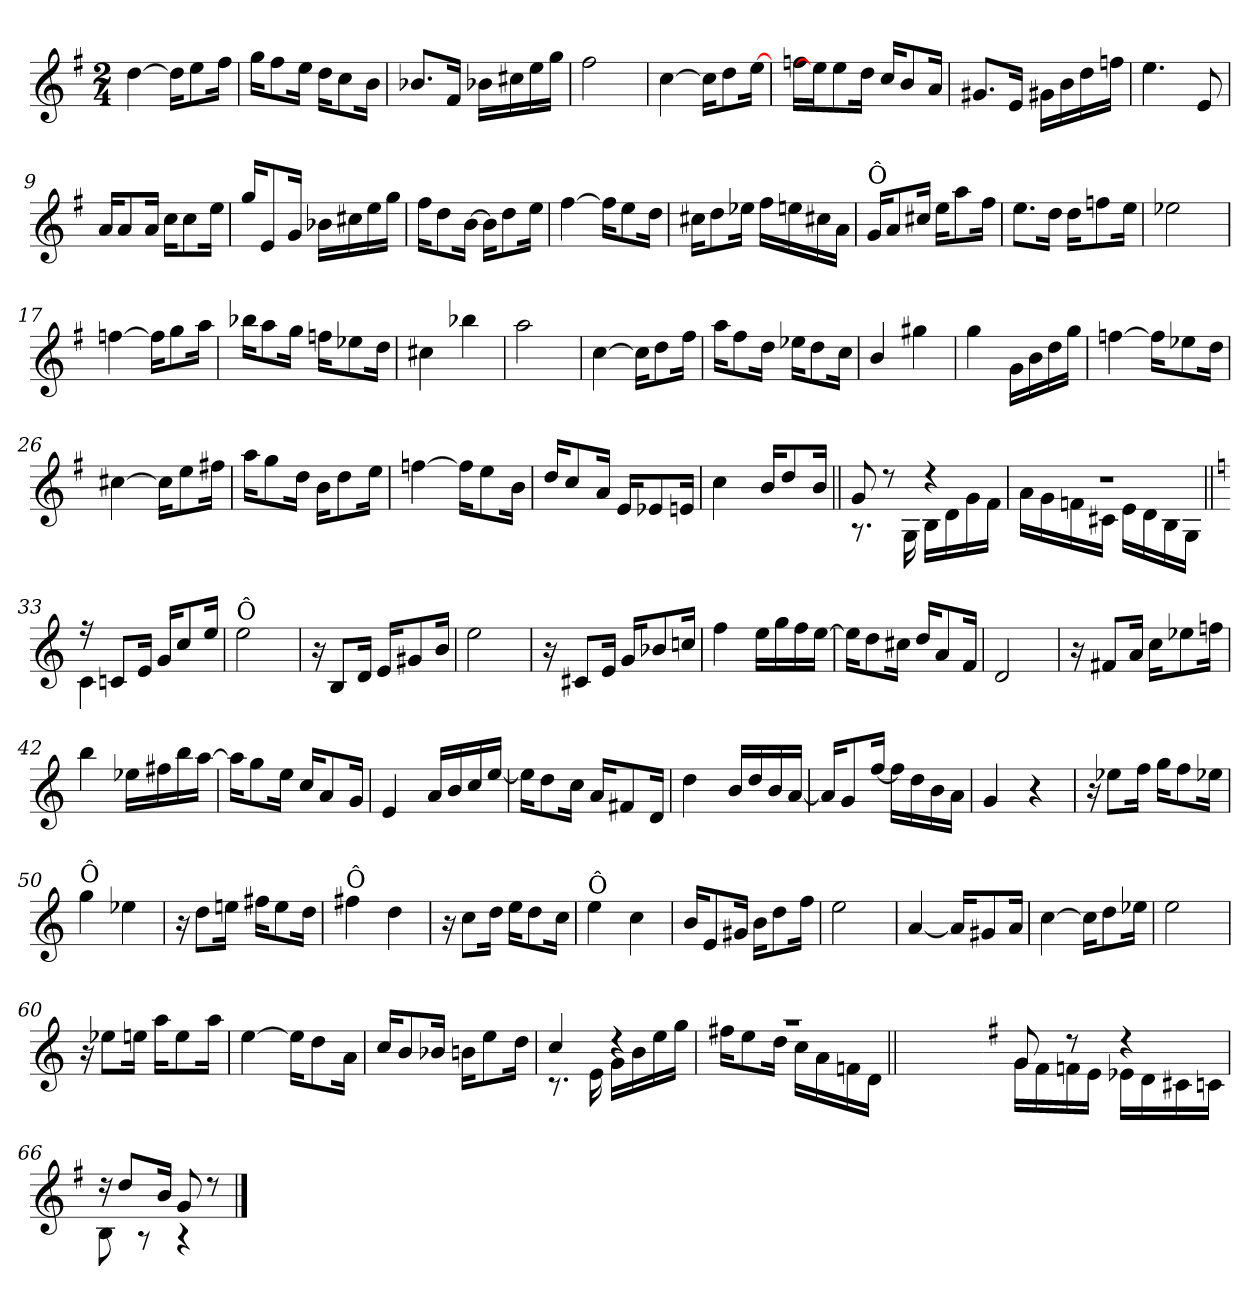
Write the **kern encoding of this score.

**kern
*part1
*staff1
*clefG2
*k[f#]
*G:
*M2/4
=1
[>4dd\
16dd\KL]
8ee\
16ff#\Jk
=2
16gg\KL
8ff#\
16ee\Jk
16dd\KL
8cc\
16b\Jk
=3
8.b-X/L
16f#/Jk
16b-X\LL
16cc#X\
16ee\
16gg\JJ
=4
2ff#\
!!LO:LB:g=z
=5
[>4cc\
16cc\KL]
8dd\
[16ee\J
=6
16ffn\KL
16ee\J]
8ee\
16dd\Jk
16cc/KL
8b/
16a/Jk
=7
8.g#X/L
16e/Jk
16g#X\LL
16b\
16dd\
16ffn\JJ
=8
4.ee\
8e/
!!LO:LB:g=z
=9
16a/KL
8a/
16a/Jk
16cc\KL
8cc\
16ee\Jk
=10
16gg/KL
8e/
16g/Jk
16b-X\LL
16cc#X\
16ee\
16gg\JJ
=11
16ff#\KL
8dd\
[16b\Jk
16b\KL]
8dd\
16ee\Jk
=12
[>4ff#\
16ff#\KL]
8ee\
16dd\Jk
!!LO:LB:g=z
=13
16cc#X\KL
8dd\
16ee-X\Jk
16ff#\LL
16een\
16cc#X\
16a\JJ
=14
!LO:TX:a:t=Ô
16g/KL
8a/
16cc#X/Jk
16ee\KL
8aa\
16ff#\Jk
=15
8.ee\L
16dd\Jk
16dd\KL
8ffn\
16ee\Jk
=16
2ee-X\
!!LO:LB:g=z
=17
[>4ffn\
16ffn\KL]
8gg\
16aa\Jk
=18
16bb-X\KL
8aa\
16gg\Jk
16ffn\KL
8ee-X\
16dd\Jk
=19
4cc#X\
4bb-X\
=20
2aa\
!!LO:LB:g=z
=21
[>4cc\
16cc\KL]
8dd\
16ff#\Jk
=22
16aa\KL
8ff#\
16dd\Jk
16ee-X\KL
8dd\
16cc\Jk
=23
4b/
4gg#X\
=24
4gg\
16g\LL
16b\
16dd\
16gg\JJ
!!LO:LB:g=z
=25
[>4ffn\
16ff\KL]
8ee-X\
16dd\Jk
=26
[4cc#X\
16cc#\KL]
8ee\
16ff#X\Jk
=27
16aa\KL
8gg\
16dd\Jk
16b\KL
8dd\
16ee\Jk
=28
[>4ffn\
16ffn\KL]
8ee\
16b\Jk
!!LO:LB:g=z
=29
16dd/KL
8cc/
16a/Jk
16e/KL
8e-X/
16en/Jk
=30
4cc\
16b/KL
8dd/
16b/Jk
=31||
*^
8g/	8.rA
8rdd	.
.	16G\
4rdd	16B\LL
.	16d\
.	16g\
.	16f#\JJ
=32	=32
2rdd	16a\LL
.	16g\
.	16fn\
.	16c#X\JJ
.	16e\LL
.	16d\
.	16B\
.	16G\JJ
!!LO:LB:g=z	!!
=33||	=33||
*k[]	*
*C:	*
16r	4c\
8cn/L	.
16e/Jk	.
16g/KL	4ryy
8cc/	.
16ee/Jk	.
*v	*v
=34
!LO:TX:a:t=Ô
2ee\
=35
16r
8B/L
16d/Jk
16e/KL
8g#X/
16b/Jk
=36
2ee\
!!LO:PB:g=z
=37
16r
8c#X/L
16e/Jk
16g/KL
8b-X/
16ccn/Jk
=38
4ff\
16ee\LL
16gg\
16ff\
[>16ee\JJ
=39
16ee\KL]
8dd\
16cc#X\Jk
16dd/KL
8a/
16f/Jk
=40
2d/
!!LO:LB:g=z
=41
16r
8f#X/L
16a/Jk
16cc\KL
8ee-X\
16ffn\Jk
=42
4bb\
16ee-X\LL
16ff#X\
16bb\
[16aa\JJ
=43
16aa\KL]
8gg\
16ee\Jk
16cc/KL
8a/
16g/Jk
=44
4e/
16a/LL
16b/
16cc/
[>16ee/JJ
!!LO:LB:g=z
=45
16ee\KL]
8dd\
16cc\Jk
16a/KL
8f#X/
16d/Jk
=46
4dd\
16b/LL
16dd/
16b/
[<16a/JJ
=47
16a/KL]
8g/
[16ff/Jk
16ff\LL]
16dd\
16b\
16a\JJ
=48
4g/
4r
!!LO:LB:g=z
=49
16r
8ee-X\L
16ff\Jk
16gg\KL
8ff\
16ee-X\Jk
=50
!LO:TX:a:t=Ô
4gg\
4ee-X\
=51
16r
8dd\L
16een\Jk
16ff#X\KL
8ee\
16dd\Jk
=52
!LO:TX:a:t=Ô
4ff#X\
4dd\
!!LO:LB:g=z
=53
16r
8cc\L
16dd\Jk
16ee\KL
8dd\
16cc\Jk
=54
!LO:TX:a:t=Ô
4ee\
4cc\
=55
16b/KL
8e/
16g#X/Jk
16b\KL
8dd\
16ff\Jk
=56
2ee\
!!LO:LB:g=z
=57
[4a/
16a/KL]
8g#X/
16a/Jk
=58
[4cc\
16cc\KL]
8dd\
16ee-X\Jk
=59
2ee\
=60
16r
8ee-X\L
16een\Jk
16aa\KL
8ee\
16aa\Jk
=61
[4ee\
16ee\KL]
8dd\
16a\Jk
!!LO:LB:g=z
=62
16cc/KL
8b/
16b-X/Jk
16bn\KL
8ee\
16dd\Jk
=63
*^
4cc/	8.rc
.	16e\
4rdd	16g\LL
.	16b\
.	16ee\
.	16gg\JJ
=64	=64
2raa	16ff#X\KL
.	8ee\
.	16dd\Jk
.	16cc\LL
.	16a\
.	16fn\
.	16d\JJ
*v	*v
=64X641||
2ryy
!!LO:LB:g=z
=65-
*k[f#]
*G:
*^
8g/	16g\LL
.	16f#\
8rdd	16fn\
.	16e\JJ
4rdd	16e-X\LL
.	16d\
.	16c#X\
.	16cn\JJ
=66	=66
16rdd	8B\
8dd/L	.
.	8rA
16b/Jk	.
8g/	4rG
8rdd	.
*v	*v
==
*-
